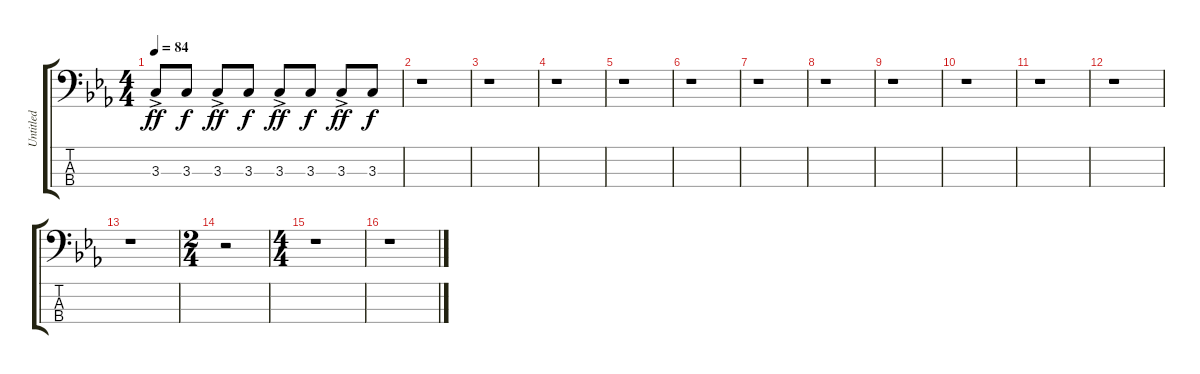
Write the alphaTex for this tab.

\track ("Untitled" "Untitled") {instrument electricbassfinger}
\staff {score tabs}
\tuning (G2 D2 A1 E1) {hide}
\ts (4 4)
\tempo 84
\clef f4
\ks eb
3.3{ac}.8{dy ff} 3.3.8{dy f} 3.3{ac}.8{dy ff} 3.3.8{dy f} 3.3{ac}.8{dy ff} 3.3.8{dy f} 3.3{ac}.8{dy ff} 3.3.8{dy f} |
r.1 |
r.1 |
r.1 |
r.1 |
r.1 |
r.1 |
r.1 |
r.1 |
r.1 |
r.1 |
r.1 |
r.1 |
\ts (2 4)
r.2 |
\ts (4 4)
r.1 |
r.1
